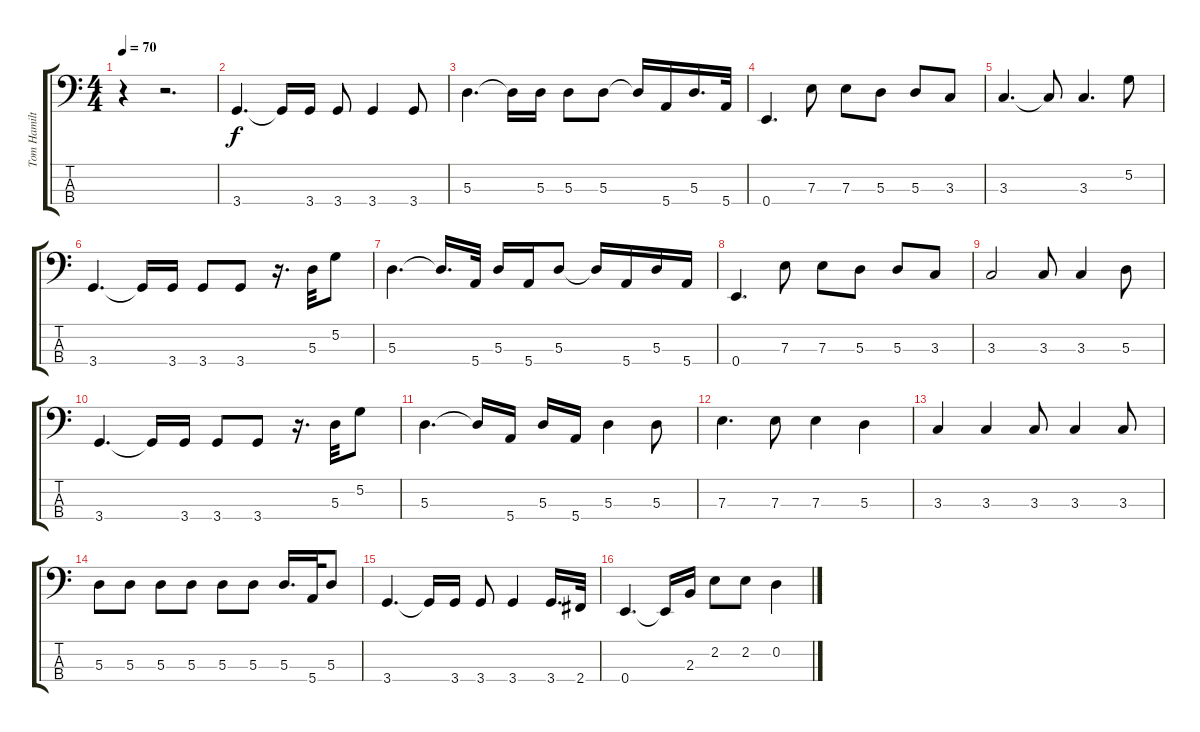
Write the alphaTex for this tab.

\track ("Tom Hamilton" "Tom Hamilt") {instrument electricbassfinger}
\staff {score tabs}
\tuning (G2 D2 A1 E1) {hide}
\ts (4 4)
\tempo 70
\clef f4
\ks c
r.4{dy f instrument electricbassfinger} r.2{d} |
3.4.4{d} 3.4{t}.16 3.4.16 3.4.8 3.4.4 3.4.8 |
5.3.4{d} 5.3{t}.16 5.3.16 5.3.8 5.3.8 5.3{t}.16 5.4.16 5.3.16{d} 5.4.32 |
0.4.4{d} 7.3.8 7.3.8 5.3.8 5.3.8 3.3.8 |
3.3.4{d} 3.3{t}.8 3.3.4{d} 5.2.8 |
3.4.4{d} 3.4{t}.16 3.4.16 3.4.8 3.4.8 r.16{d} 5.3.32 5.2.8 |
5.3.4{d} 5.3{t}.16{d} 5.4.32 5.3.16 5.4.16 5.3.8 5.3{t}.16 5.4.16 5.3.16 5.4.16 |
0.4.4{d} 7.3.8 7.3.8 5.3.8 5.3.8 3.3.8 |
3.3.2 3.3.8 3.3.4 5.3.8 |
3.4.4{d} 3.4{t}.16 3.4.16 3.4.8 3.4.8 r.16{d} 5.3.32 5.2.8 |
5.3.4{d} 5.3{t}.16 5.4.16 5.3.16 5.4.16 5.3.4 5.3.8 |
7.3.4{d} 7.3.8 7.3.4 5.3.4 |
3.3.4 3.3.4 3.3.8 3.3.4 3.3.8 |
5.3.8 5.3.8 5.3.8 5.3.8 5.3.8 5.3.8 5.3.16{d} 5.4.32 5.3.8 |
3.4.4{d} 3.4{t}.16 3.4.16 3.4.8 3.4.4 3.4.16{d} 2.4.32 |
0.4.4{d} 0.4{t}.16 2.3.16 2.2.8 2.2.8 0.2.4
